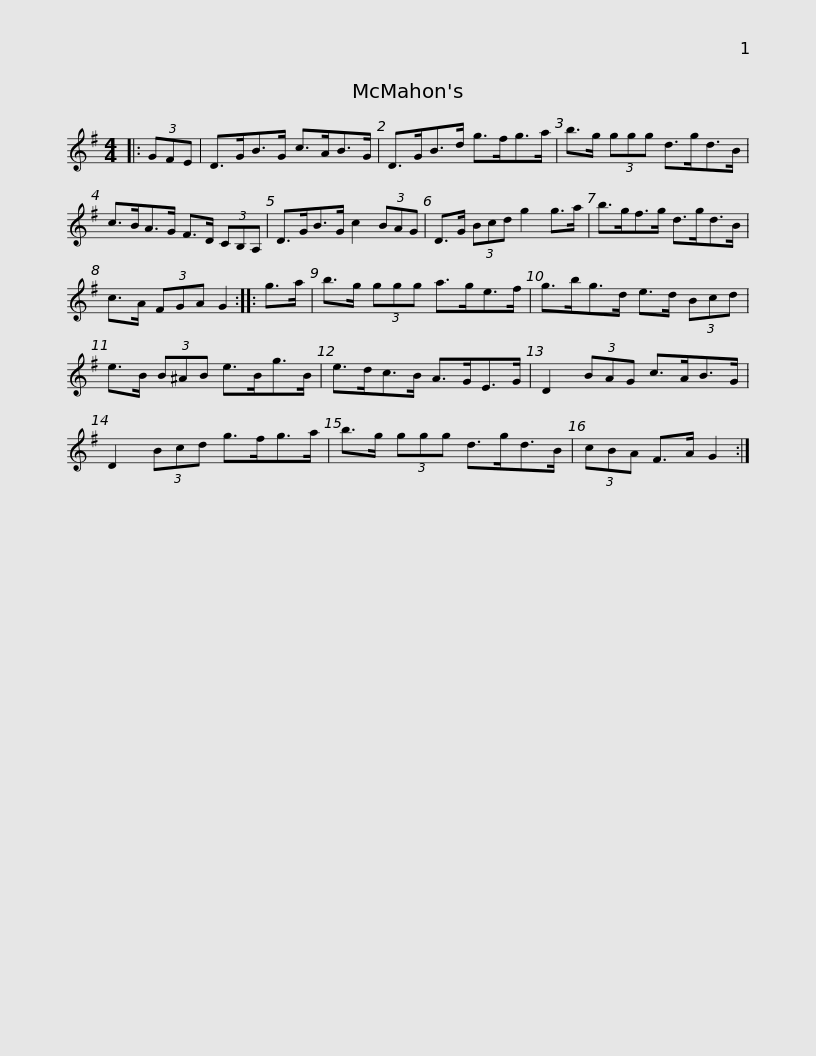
X:1
L:1/8
M:4/4
I:linebreak $
K:G
V:1 treble
V:1
|: (3GFE | D>GB>G c>AB>G | D>GB>d g>fg>a | b>g (3ggg d>gd>B | c>BA>G F>D (3CB,A, |$ %5
 D>GB>G c2 (3BAG | D>G (3Bcd g2 g>a | b>gf>g d>gd>B | c>A (3FGA G2 :: g>a |$ %10
 b>g (3ggg a>ge>f | g>bg>d e>d (3Bcd | e>B (3B^AB e>Bg>B | e>dc>B A>GE>G |$ D2 (3BAG c>AB>G | %15
 D2 (3Bcd g>fg>a | b>g (3ggg d>gd>B | (3cBA F>A G2 :| %18
